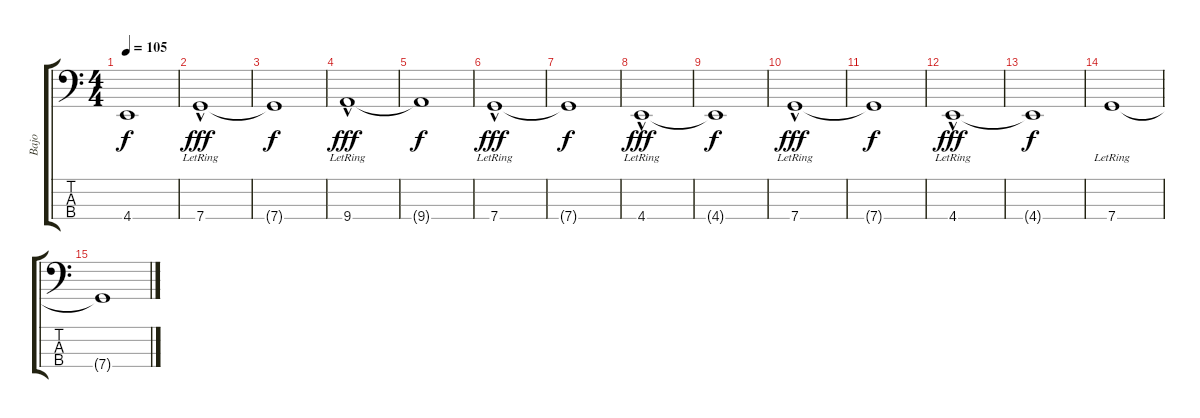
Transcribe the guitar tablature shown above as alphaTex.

\track ("Bajo" "Bajo") {instrument electricbassfinger}
\staff {score tabs}
\tuning (G2 D2 G1 C1) {hide}
\ts (4 4)
\tempo 105
\clef f4
\ks c
4.4{t}.1{dy f} |
7.4{hac lr}.1{dy fff} |
7.4{t}.1{dy f} |
9.4{hac lr}.1{dy fff} |
9.4{t}.1{dy f} |
7.4{hac lr}.1{dy fff} |
7.4{t}.1{dy f} |
4.4{hac lr}.1{dy fff} |
4.4{t}.1{dy f} |
7.4{hac lr}.1{dy fff} |
7.4{t}.1{dy f} |
4.4{hac lr}.1{dy fff} |
4.4{t}.1{dy f} |
7.4{lr}.1 |
7.4{t}.1
